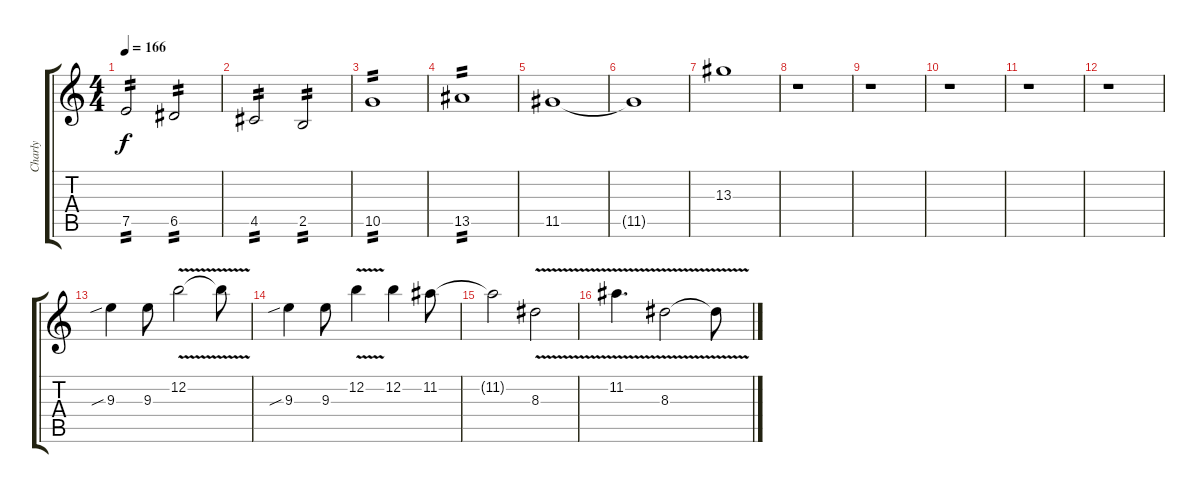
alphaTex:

\track ("Charly" "Charly") {instrument overdrivenguitar}
\staff {score tabs}
\tuning (E4 B3 G3 D3 A2 E2) {hide}
\ts (4 4)
\tempo 166
\clef g2
\ks c
7.5.2{tp 2 dy f} 6.5.2{tp 2} |
4.5.2{tp 2} 2.5.2{tp 2} |
10.5.1{tp 2} |
13.5.1{tp 2} |
11.5.1 |
11.5{t}.1 |
13.3.1 |
r.1 |
r.1 |
r.1 |
r.1 |
r.1 |
9.3{sib}.4 9.3.8 12.2{v}.2 12.2{t}.8 |
9.3{sib}.4 9.3.8 12.2{v}.4 12.2.4 11.2.8 |
11.2{t}.2 8.3{v}.2 |
11.2{v}.4{d} 8.3{v}.2 8.3{t}.8
